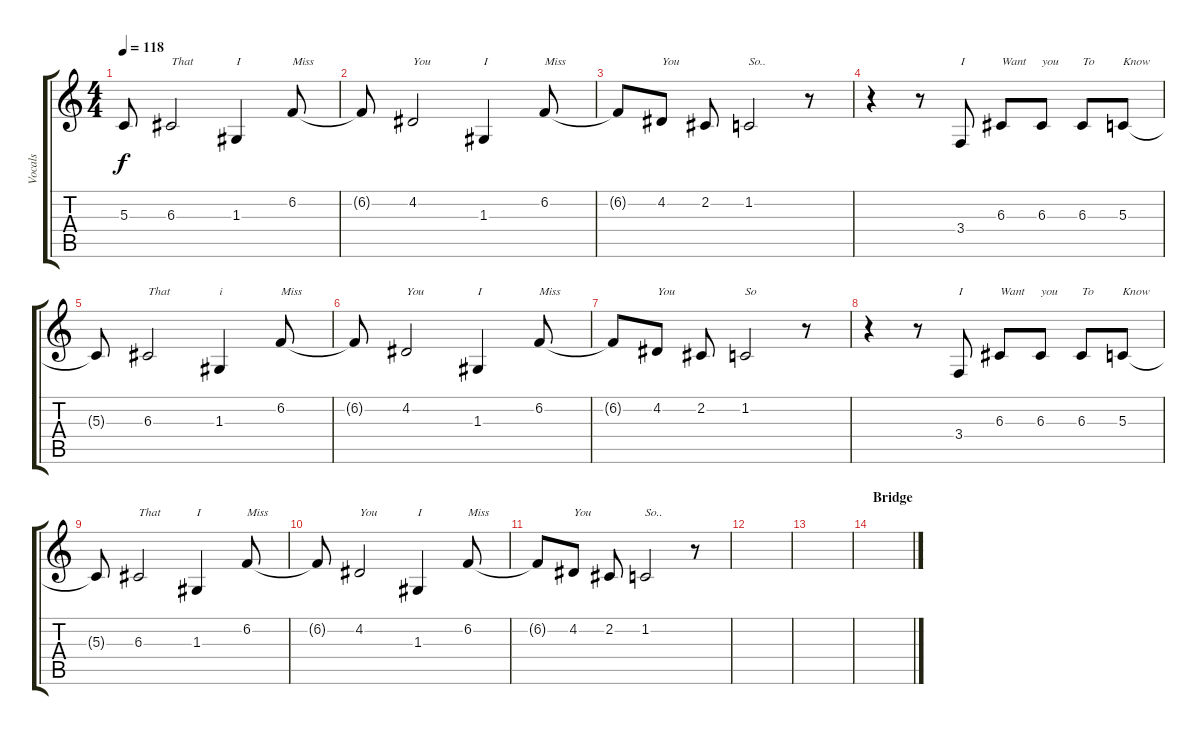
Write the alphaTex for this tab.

\track ("Vocals" "Vocals") {instrument sopranosax}
\staff {score tabs}
\tuning (E4 B3 G3 D3 A2 E2) {hide}
\ts (4 4)
\tempo 118
\clef g2
\ks c
5.3{t}.8{dy f} 6.3.2{txt "That"} 1.3.4{txt "I"} 6.2.8{txt "Miss"} |
6.2{t}.8 4.2.2{txt "You"} 1.3.4{txt "I"} 6.2.8{txt "Miss"} |
6.2{t}.8 4.2.8{txt "You"} 2.2.8 1.2.2{txt "So.."} r.8 |
r.4 r.8 3.4.8{txt "I"} 6.3.8{txt "Want"} 6.3.8{txt "you"} 6.3.8{txt "To"} 5.3.8{txt "Know"} |
5.3{t}.8 6.3.2{txt "That"} 1.3.4{txt "i"} 6.2.8{txt "Miss"} |
6.2{t}.8 4.2.2{txt "You"} 1.3.4{txt "I"} 6.2.8{txt "Miss"} |
6.2{t}.8 4.2.8{txt "You"} 2.2.8 1.2.2{txt "So"} r.8 |
r.4 r.8 3.4.8{txt "I"} 6.3.8{txt "Want"} 6.3.8{txt "you"} 6.3.8{txt "To"} 5.3.8{txt "Know"} |
5.3{t}.8 6.3.2{txt "That"} 1.3.4{txt "I"} 6.2.8{txt "Miss"} |
6.2{t}.8 4.2.2{txt "You"} 1.3.4{txt "I"} 6.2.8{txt "Miss"} |
6.2{t}.8 4.2.8{txt "You"} 2.2.8 1.2.2{txt "So.."} r.8 |
|
|
\section ("" "Bridge")
